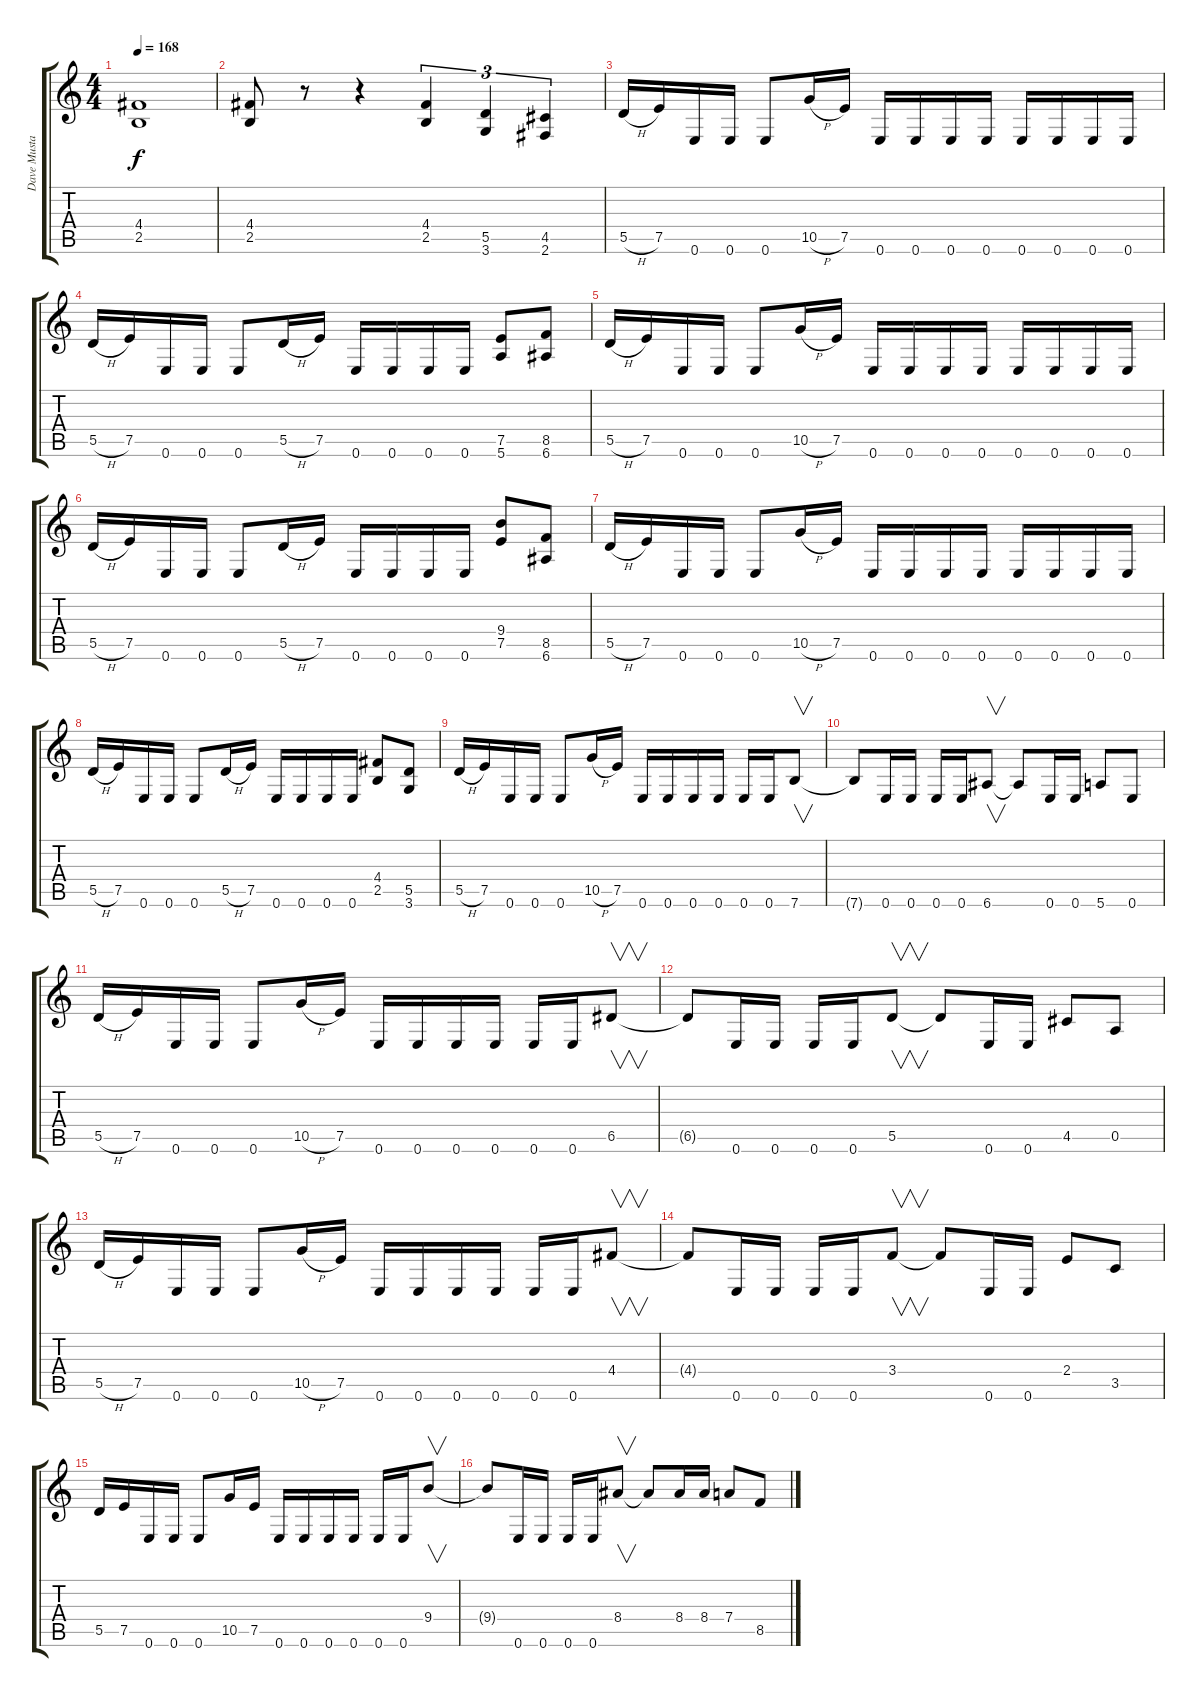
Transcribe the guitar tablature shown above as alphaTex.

\track ("Dave Mustaine" "Dave Musta") {instrument distortionguitar}
\staff {score tabs}
\tuning (E4 B3 G3 D3 A2 E2) {hide}
\ts (4 4)
\tempo 168
\clef g2
\ks c
(4.4 2.5).1{dy f} |
(4.4 2.5).8 r.8 r.4 (4.4 2.5).4{tu (3 2)} (5.5 3.6).4{tu (3 2)} (4.5 2.6).4{tu (3 2)} |
5.5{h}.16 7.5.16 0.6.16 0.6.16 0.6.8 10.5{h}.16 7.5.16 0.6.16 0.6.16 0.6.16 0.6.16 0.6.16 0.6.16 0.6.16 0.6.16 |
5.5{h}.16 7.5.16 0.6.16 0.6.16 0.6.8 5.5{h}.16 7.5.16 0.6.16 0.6.16 0.6.16 0.6.16 (7.5 5.6).8 (8.5 6.6).8 |
5.5{h}.16 7.5.16 0.6.16 0.6.16 0.6.8 10.5{h}.16 7.5.16 0.6.16 0.6.16 0.6.16 0.6.16 0.6.16 0.6.16 0.6.16 0.6.16 |
5.5{h}.16 7.5.16 0.6.16 0.6.16 0.6.8 5.5{h}.16 7.5.16 0.6.16 0.6.16 0.6.16 0.6.16 (9.4 7.5).8 (8.5 6.6).8 |
5.5{h}.16 7.5.16 0.6.16 0.6.16 0.6.8 10.5{h}.16 7.5.16 0.6.16 0.6.16 0.6.16 0.6.16 0.6.16 0.6.16 0.6.16 0.6.16 |
5.5{h}.16 7.5.16 0.6.16 0.6.16 0.6.8 5.5{h}.16 7.5.16 0.6.16 0.6.16 0.6.16 0.6.16 (4.4 2.5).8 (5.5 3.6).8 |
5.5{h}.16 7.5.16 0.6.16 0.6.16 0.6.8 10.5{h}.16 7.5.16 0.6.16 0.6.16 0.6.16 0.6.16 0.6.16 0.6.16 7.6.8{v} |
7.6{t}.8 0.6.16 0.6.16 0.6.16 0.6.16 6.6.8{v} 6.6{t}.8 0.6.16 0.6.16 5.6.8 0.6.8 |
5.5{h}.16 7.5.16 0.6.16 0.6.16 0.6.8 10.5{h}.16 7.5.16 0.6.16 0.6.16 0.6.16 0.6.16 0.6.16 0.6.16 6.5.8{v} |
6.5{t}.8 0.6.16 0.6.16 0.6.16 0.6.16 5.5.8{v} 5.5{t}.8 0.6.16 0.6.16 4.5.8 0.5.8 |
5.5{h}.16 7.5.16 0.6.16 0.6.16 0.6.8 10.5{h}.16 7.5.16 0.6.16 0.6.16 0.6.16 0.6.16 0.6.16 0.6.16 4.4.8{v} |
4.4{t}.8 0.6.16 0.6.16 0.6.16 0.6.16 3.4.8{v} 3.4{t}.8 0.6.16 0.6.16 2.4.8 3.5.8 |
5.5.16 7.5.16 0.6.16 0.6.16 0.6.8 10.5.16 7.5.16 0.6.16 0.6.16 0.6.16 0.6.16 0.6.16 0.6.16 9.4.8{v} |
9.4{t}.8 0.6.16 0.6.16 0.6.16 0.6.16 8.4.8{v} 8.4{t}.8 8.4.16 8.4.16 7.4.8 8.5.8
